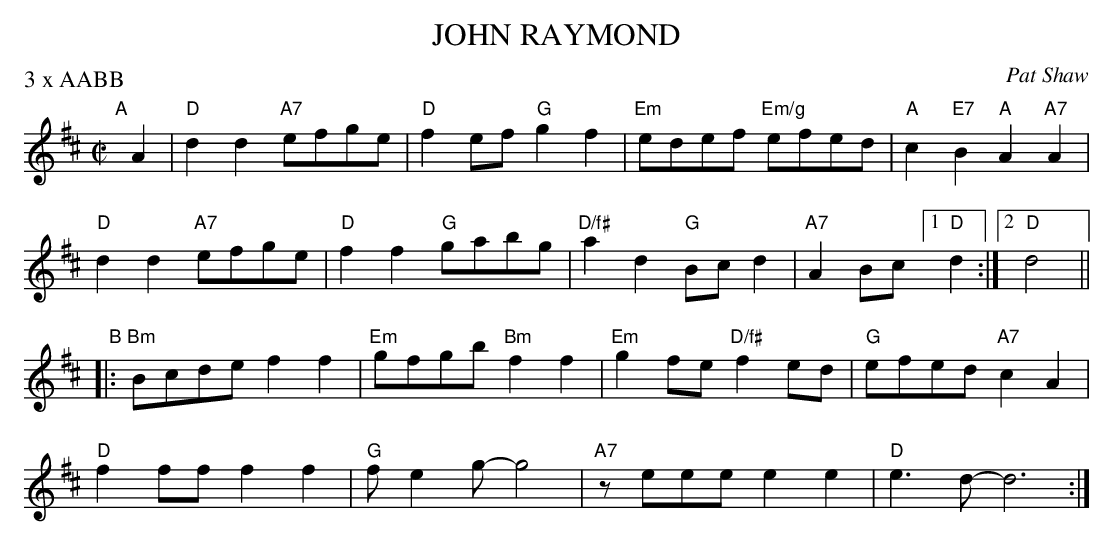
X:1
T: JOHN RAYMOND
C: Pat Shaw
M: C|
L: 1/8
P: 3 x AABB
K: D
"A"[|]\
A2 | "D"d2d2 "A7"efge | "D"f2ef "G"g2f2 | "Em"edef "Em/g"efed | "A"c2"E7"B2 "A"A2"A7"A2 |
     "D"d2d2 "A7"efge | "D"f2f2 "G"gabg | "D/f#"a2d2 "G"Bcd2 | "A7"A2Bc [1 "D"d2 :|2 "D"d4 ||
"B"\
|: "Bm"Bcde f2f2 | "Em"gfgb "Bm"f2f2 | "Em"g2fe "D/f#"f2ed | "G"efed "A7"c2A2 |
   "D"f2ff f2f2 | "G"fe2g- g4 | "A7"zeee e2e2 | "D"e3d- d6 :|
